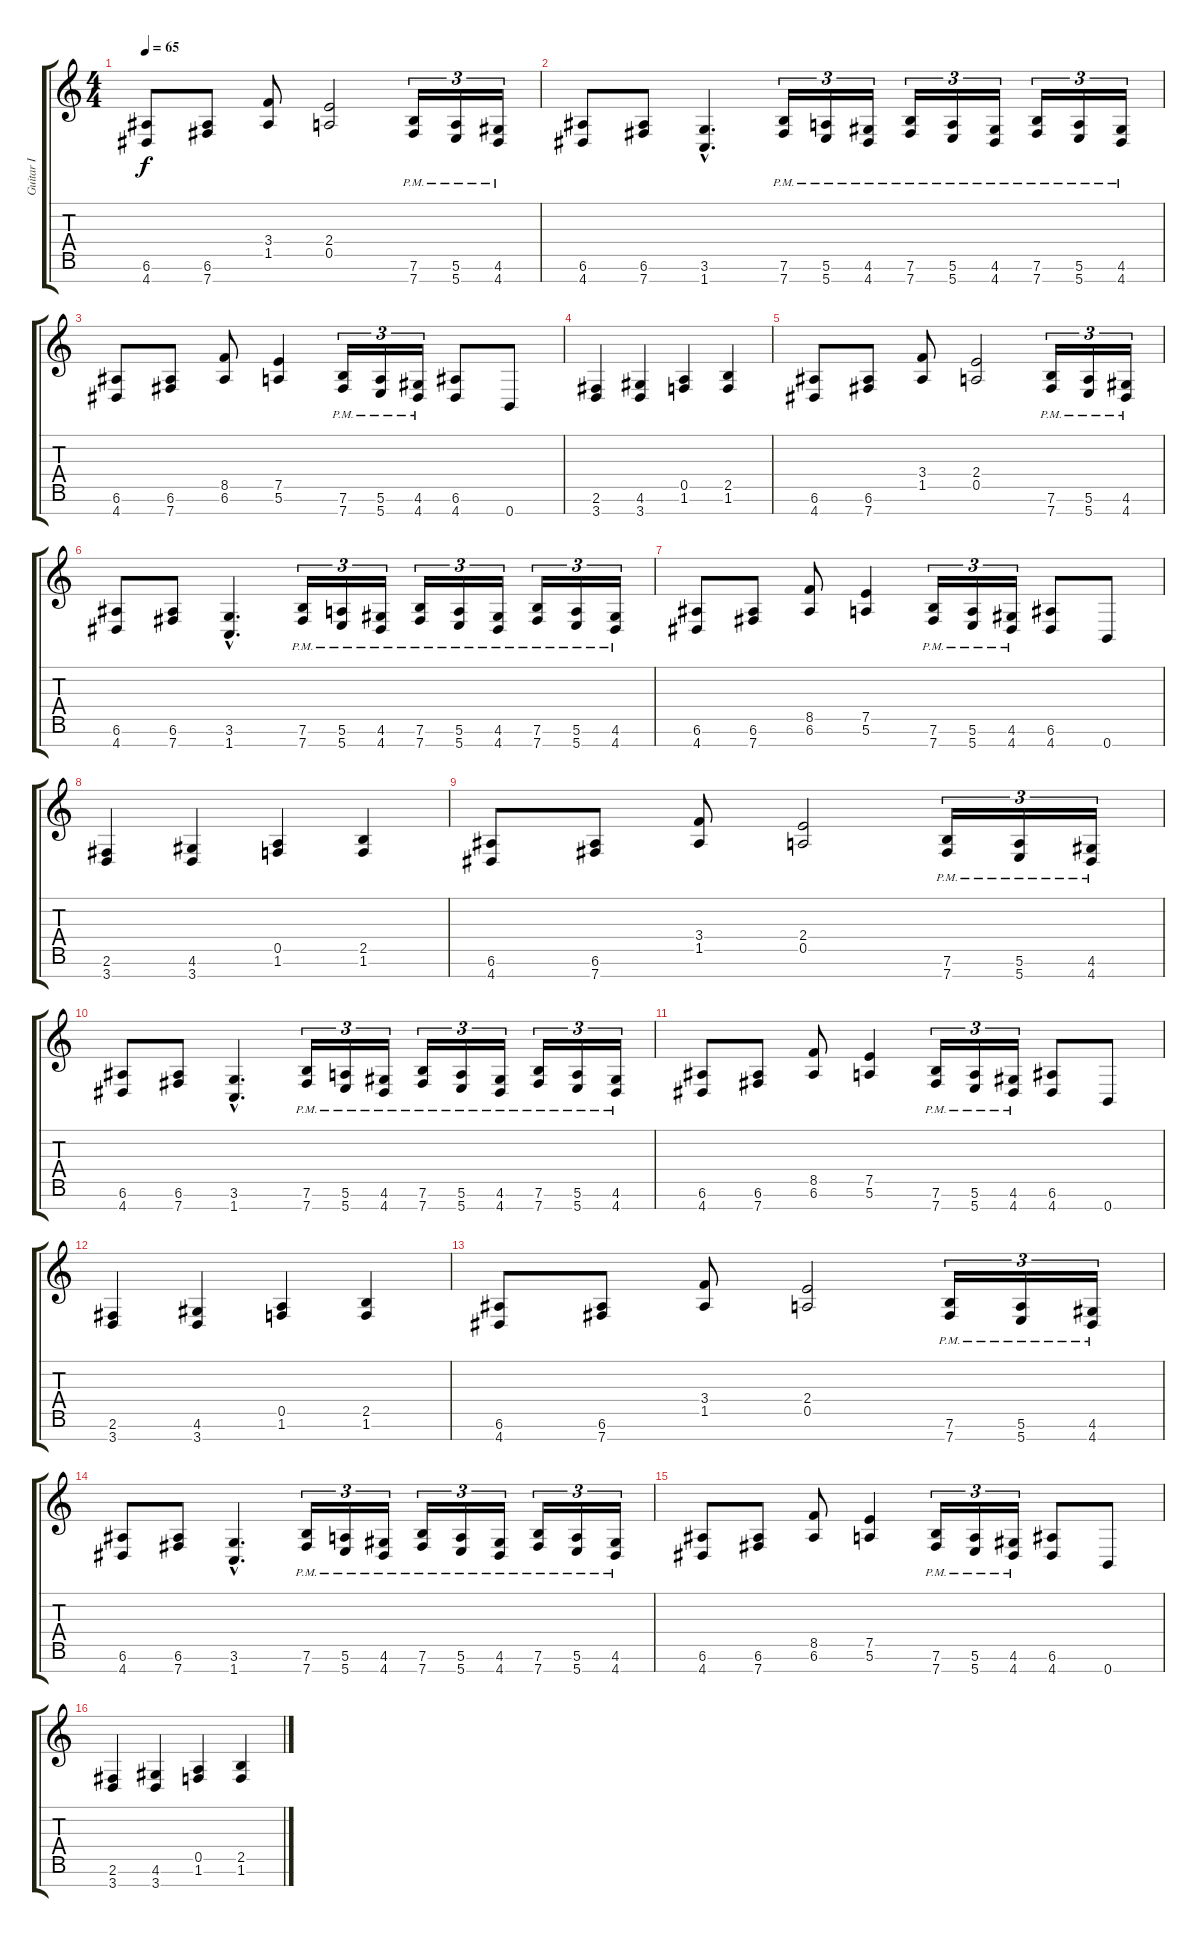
\track ("Guitar I" "Guitar I") {instrument distortionguitar}
\staff {score tabs}
\tuning (E4 B3 G3 D3 A2 E2 B1) {hide}
\ts (4 4)
\tempo 65
\clef g2
\ks c
(6.6 4.7).8{dy f instrument distortionguitar} (6.6 7.7).8 (3.4 1.5).8 (2.4 0.5).2 (7.6{pm} 7.7{pm}).16{tu (3 2)} (5.6{pm} 5.7{pm}).16{tu (3 2)} (4.6{pm} 4.7{pm}).16{tu (3 2)} |
(6.6 4.7).8 (6.6 7.7).8 (3.6{hac} 1.7{hac}).4{d} (7.6{pm} 7.7{pm}).16{tu (3 2)} (5.6{pm} 5.7{pm}).16{tu (3 2)} (4.6{pm} 4.7{pm}).16{tu (3 2)} (7.6{pm} 7.7{pm}).16{tu (3 2)} (5.6{pm} 5.7{pm}).16{tu (3 2)} (4.6{pm} 4.7{pm}).16{tu (3 2)} (7.6{pm} 7.7{pm}).16{tu (3 2)} (5.6{pm} 5.7{pm}).16{tu (3 2)} (4.6{pm} 4.7{pm}).16{tu (3 2)} |
(6.6 4.7).8 (6.6 7.7).8 (8.5 6.6).8 (7.5 5.6).4 (7.6{pm} 7.7{pm}).16{tu (3 2)} (5.6{pm} 5.7{pm}).16{tu (3 2)} (4.6{pm} 4.7{pm}).16{tu (3 2)} (6.6 4.7).8 0.7.8 |
(2.6 3.7).4 (4.6 3.7).4 (0.5 1.6).4 (2.5 1.6).4 |
(6.6 4.7).8 (6.6 7.7).8 (3.4 1.5).8 (2.4 0.5).2 (7.6{pm} 7.7{pm}).16{tu (3 2)} (5.6{pm} 5.7{pm}).16{tu (3 2)} (4.6{pm} 4.7{pm}).16{tu (3 2)} |
(6.6 4.7).8 (6.6 7.7).8 (3.6{hac} 1.7{hac}).4{d} (7.6{pm} 7.7{pm}).16{tu (3 2)} (5.6{pm} 5.7{pm}).16{tu (3 2)} (4.6{pm} 4.7{pm}).16{tu (3 2)} (7.6{pm} 7.7{pm}).16{tu (3 2)} (5.6{pm} 5.7{pm}).16{tu (3 2)} (4.6{pm} 4.7{pm}).16{tu (3 2)} (7.6{pm} 7.7{pm}).16{tu (3 2)} (5.6{pm} 5.7{pm}).16{tu (3 2)} (4.6{pm} 4.7{pm}).16{tu (3 2)} |
(6.6 4.7).8 (6.6 7.7).8 (8.5 6.6).8 (7.5 5.6).4 (7.6{pm} 7.7{pm}).16{tu (3 2)} (5.6{pm} 5.7{pm}).16{tu (3 2)} (4.6{pm} 4.7{pm}).16{tu (3 2)} (6.6 4.7).8 0.7.8 |
(2.6 3.7).4 (4.6 3.7).4 (0.5 1.6).4 (2.5 1.6).4 |
(6.6 4.7).8 (6.6 7.7).8 (3.4 1.5).8 (2.4 0.5).2 (7.6{pm} 7.7{pm}).16{tu (3 2)} (5.6{pm} 5.7{pm}).16{tu (3 2)} (4.6{pm} 4.7{pm}).16{tu (3 2)} |
(6.6 4.7).8 (6.6 7.7).8 (3.6{hac} 1.7{hac}).4{d} (7.6{pm} 7.7{pm}).16{tu (3 2)} (5.6{pm} 5.7{pm}).16{tu (3 2)} (4.6{pm} 4.7{pm}).16{tu (3 2)} (7.6{pm} 7.7{pm}).16{tu (3 2)} (5.6{pm} 5.7{pm}).16{tu (3 2)} (4.6{pm} 4.7{pm}).16{tu (3 2)} (7.6{pm} 7.7{pm}).16{tu (3 2)} (5.6{pm} 5.7{pm}).16{tu (3 2)} (4.6{pm} 4.7{pm}).16{tu (3 2)} |
(6.6 4.7).8 (6.6 7.7).8 (8.5 6.6).8 (7.5 5.6).4 (7.6{pm} 7.7{pm}).16{tu (3 2)} (5.6{pm} 5.7{pm}).16{tu (3 2)} (4.6{pm} 4.7{pm}).16{tu (3 2)} (6.6 4.7).8 0.7.8 |
(2.6 3.7).4 (4.6 3.7).4 (0.5 1.6).4 (2.5 1.6).4 |
(6.6 4.7).8 (6.6 7.7).8 (3.4 1.5).8 (2.4 0.5).2 (7.6{pm} 7.7{pm}).16{tu (3 2)} (5.6{pm} 5.7{pm}).16{tu (3 2)} (4.6{pm} 4.7{pm}).16{tu (3 2)} |
(6.6 4.7).8 (6.6 7.7).8 (3.6{hac} 1.7{hac}).4{d} (7.6{pm} 7.7{pm}).16{tu (3 2)} (5.6{pm} 5.7{pm}).16{tu (3 2)} (4.6{pm} 4.7{pm}).16{tu (3 2)} (7.6{pm} 7.7{pm}).16{tu (3 2)} (5.6{pm} 5.7{pm}).16{tu (3 2)} (4.6{pm} 4.7{pm}).16{tu (3 2)} (7.6{pm} 7.7{pm}).16{tu (3 2)} (5.6{pm} 5.7{pm}).16{tu (3 2)} (4.6{pm} 4.7{pm}).16{tu (3 2)} |
(6.6 4.7).8 (6.6 7.7).8 (8.5 6.6).8 (7.5 5.6).4 (7.6{pm} 7.7{pm}).16{tu (3 2)} (5.6{pm} 5.7{pm}).16{tu (3 2)} (4.6{pm} 4.7{pm}).16{tu (3 2)} (6.6 4.7).8 0.7.8 |
(2.6 3.7).4 (4.6 3.7).4 (0.5 1.6).4 (2.5 1.6).4
